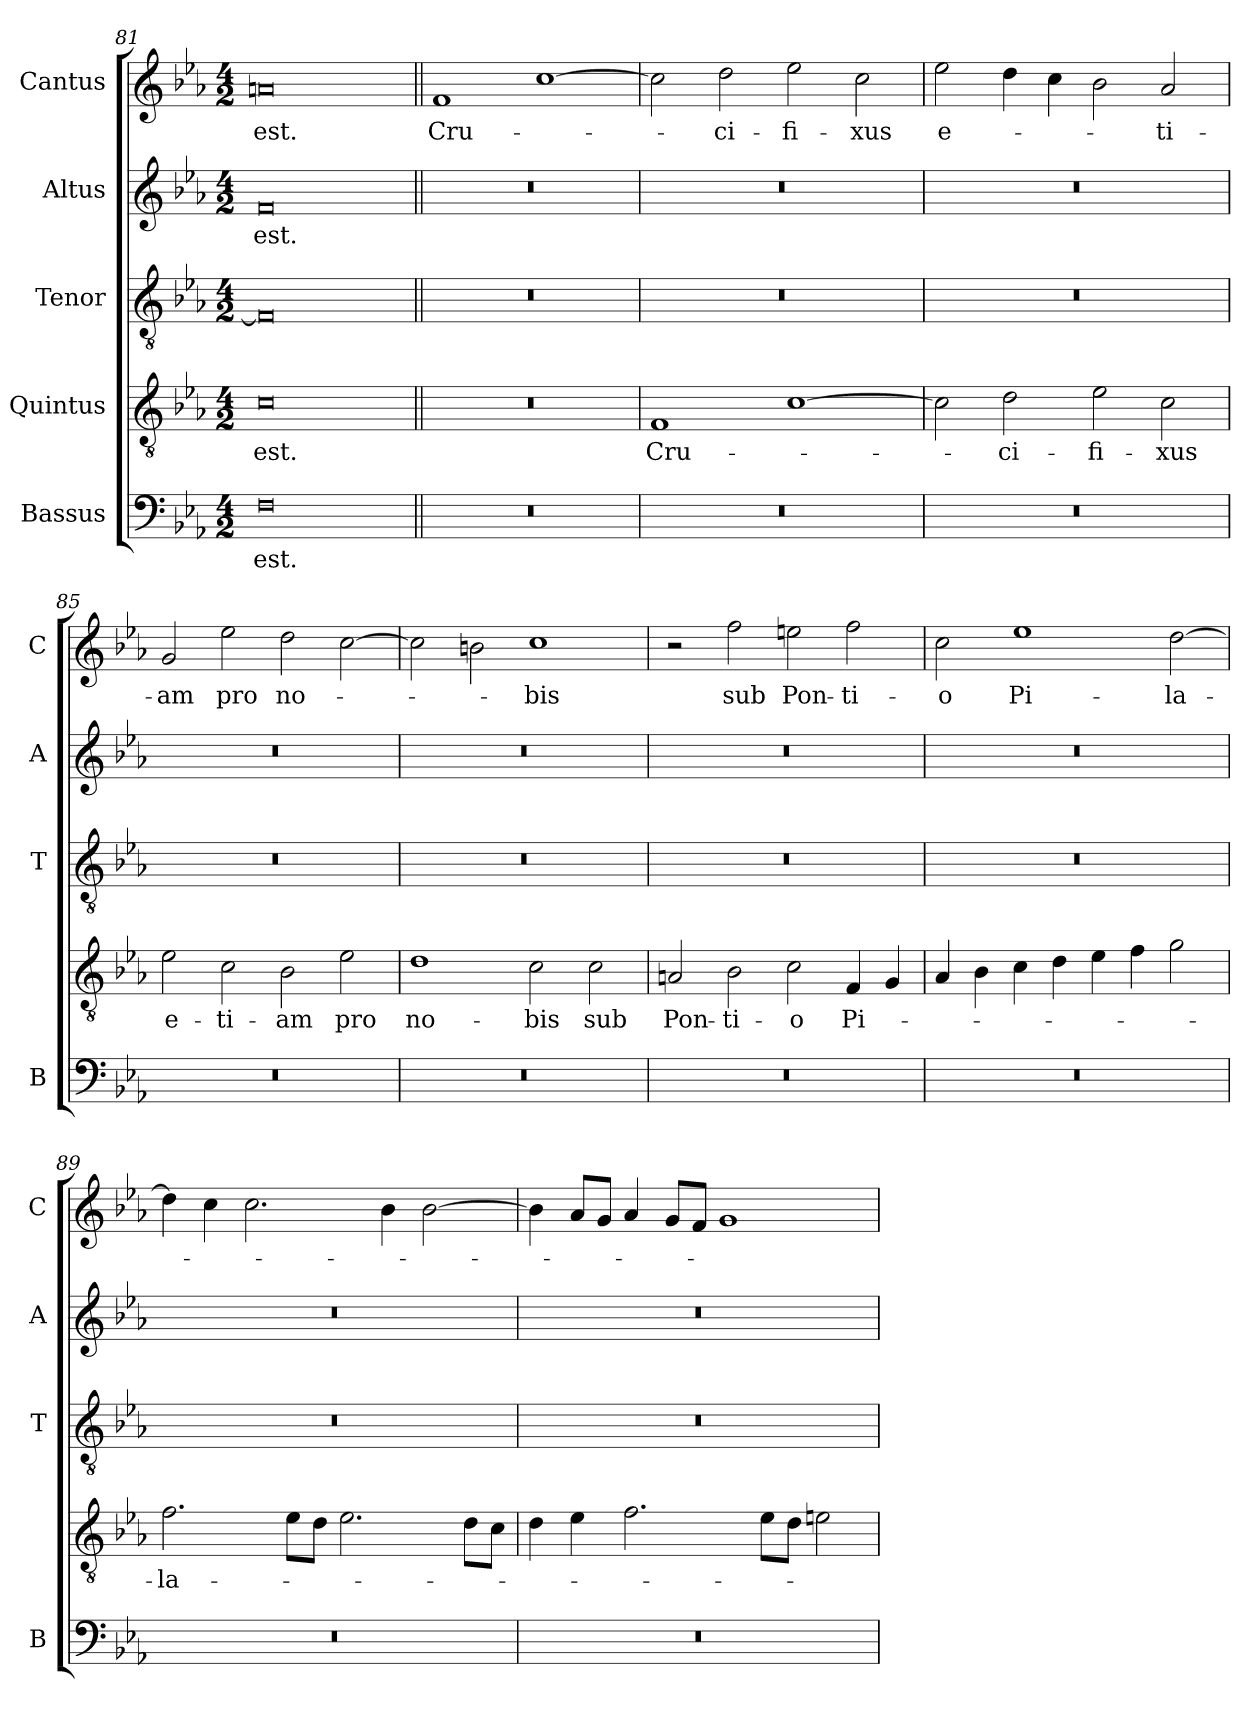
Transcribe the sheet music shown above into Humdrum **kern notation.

**kern	**text	**kern	**text	**kern	**text	**kern	**text	**kern	**text
*part5	*part5	*part4	*part4	*part3	*part3	*part2	*part2	*part1	*part1
*staff5	*staff5	*staff4	*staff4	*staff3	*staff3	*staff2	*staff2	*staff1	*staff1
*I"Bassus	*	*I"Quintus	*	*I"Tenor	*	*I"Altus	*	*I"Cantus	*
*I'B	*	*	*	*I'T	*	*I'A	*	*I'C	*
*clefF4	*	*clefGv2	*	*clefGv2	*	*clefG2	*	*clefG2	*
*k[b-e-a-]	*	*k[b-e-a-]	*	*k[b-e-a-]	*	*k[b-e-a-]	*	*k[b-e-a-]	*
*E-:	*	*E-:	*	*E-:	*	*E-:	*	*E-:	*
*M4/2	*	*M4/2	*	*M4/2	*	*M4/2	*	*M4/2	*
=81	=81	=81	=81	=81	=81	=81	=81	=81	=81
!	!LO:LY:b	!	!LO:LY:b	!	!	!	!LO:LY:b	!	!LO:LY:b
0F	est.	0c	est.	0F]	.	0f	est.	0an	est.
!!LO:LB:g=z
=82||	=82||	=82||	=82||	=82||	=82||	=82||	=82||	=82||	=82||
!	!	!	!	!	!	!	!	!	!LO:LY:b
0r	.	0r	.	0r	.	0r	.	1f	Cru-
.	.	.	.	.	.	.	.	[1cc	.
=83	=83	=83	=83	=83	=83	=83	=83	=83	=83
!	!	!	!LO:LY:b	!	!	!	!	!	!
0r	.	1F	Cru-	0r	.	0r	.	2cc\]	.
!	!	!	!	!	!	!	!	!	!LO:LY:b
.	.	.	.	.	.	.	.	2dd\	-ci-
!	!	!	!	!	!	!	!	!	!LO:LY:b
.	.	[1c	.	.	.	.	.	2ee-\	-fi-
!	!	!	!	!	!	!	!	!	!LO:LY:b
.	.	.	.	.	.	.	.	2cc\	-xus
=84	=84	=84	=84	=84	=84	=84	=84	=84	=84
!	!	!	!	!	!	!	!	!	!LO:LY:b
0r	.	2c\]	.	0r	.	0r	.	2ee-\	e-
!	!	!	!LO:LY:b	!	!	!	!	!	!
.	.	2d\	-ci-	.	.	.	.	4dd\	.
.	.	.	.	.	.	.	.	4cc\	.
!	!	!	!LO:LY:b	!	!	!	!	!	!
.	.	2e-\	-fi-	.	.	.	.	2b-\	.
!	!	!	!LO:LY:b	!	!	!	!	!	!LO:LY:b
.	.	2c\	-xus	.	.	.	.	2a-/	-ti-
=85	=85	=85	=85	=85	=85	=85	=85	=85	=85
!	!	!	!LO:LY:b	!	!	!	!	!	!LO:LY:b
0r	.	2e-\	e-	0r	.	0r	.	2g/	-am
!	!	!	!LO:LY:b	!	!	!	!	!	!LO:LY:b
.	.	2c\	-ti-	.	.	.	.	2ee-\	pro
!	!	!	!LO:LY:b	!	!	!	!	!	!LO:LY:b
.	.	2B-\	-am	.	.	.	.	2dd\	no-
!	!	!	!LO:LY:b	!	!	!	!	!	!
.	.	2e-\	pro	.	.	.	.	[2cc\	.
=86	=86	=86	=86	=86	=86	=86	=86	=86	=86
!	!	!	!LO:LY:b	!	!	!	!	!	!
0r	.	1d	no-	0r	.	0r	.	2cc\]	.
.	.	.	.	.	.	.	.	2bn\	.
!	!	!	!LO:LY:b	!	!	!	!	!	!LO:LY:b
.	.	2c\	-bis	.	.	.	.	1cc	-bis
!	!	!	!LO:LY:b	!	!	!	!	!	!
.	.	2c\	sub	.	.	.	.	.	.
!!LO:LB:g=z
=87	=87	=87	=87	=87	=87	=87	=87	=87	=87
!	!	!	!LO:LY:b	!	!	!	!	!	!
0r	.	2An/	Pon-	0r	.	0r	.	2r	.
!	!	!	!LO:LY:b	!	!	!	!	!	!LO:LY:b
.	.	2B-\	-ti-	.	.	.	.	2ff\	sub
!	!	!	!LO:LY:b	!	!	!	!	!	!LO:LY:b
.	.	2c\	-o	.	.	.	.	2een\	Pon-
!	!	!	!LO:LY:b	!	!	!	!	!	!LO:LY:b
.	.	4F/	Pi-	.	.	.	.	2ff\	-ti-
.	.	4G/	.	.	.	.	.	.	.
=88	=88	=88	=88	=88	=88	=88	=88	=88	=88
!	!	!	!	!	!	!	!	!	!LO:LY:b
0r	.	4A-/	.	0r	.	0r	.	2cc\	-o
.	.	4B-\	.	.	.	.	.	.	.
!	!	!	!	!	!	!	!	!	!LO:LY:b
.	.	4c\	.	.	.	.	.	1ee-	Pi-
.	.	4d\	.	.	.	.	.	.	.
.	.	4e-\	.	.	.	.	.	.	.
.	.	4f\	.	.	.	.	.	.	.
!	!	!	!	!	!	!	!	!	!LO:LY:b
.	.	2g\	.	.	.	.	.	[2dd\	-la-
=89	=89	=89	=89	=89	=89	=89	=89	=89	=89
!	!	!	!LO:LY:b	!	!	!	!	!	!
0r	.	2.f\	-la-	0r	.	0r	.	4dd\]	.
.	.	.	.	.	.	.	.	4cc\	.
.	.	.	.	.	.	.	.	2.cc\	.
.	.	8e-\L	.	.	.	.	.	.	.
.	.	8d\J	.	.	.	.	.	.	.
.	.	2.e-\	.	.	.	.	.	.	.
.	.	.	.	.	.	.	.	4b-\	.
.	.	.	.	.	.	.	.	[2b-\	.
.	.	8d\L	.	.	.	.	.	.	.
.	.	8c\J	.	.	.	.	.	.	.
=90	=90	=90	=90	=90	=90	=90	=90	=90	=90
0r	.	4d\	.	0r	.	0r	.	4b-\]	.
.	.	4e-\	.	.	.	.	.	8a-/L	.
.	.	.	.	.	.	.	.	8g/J	.
.	.	2.f\	.	.	.	.	.	4a-/	.
.	.	.	.	.	.	.	.	8g/L	.
.	.	.	.	.	.	.	.	8f/J	.
.	.	.	.	.	.	.	.	1g	.
.	.	8e-\L	.	.	.	.	.	.	.
.	.	8d\J	.	.	.	.	.	.	.
.	.	2en\	.	.	.	.	.	.	.
=	=	=	=	=	=	=	=	=	=
*-	*-	*-	*-	*-	*-	*-	*-	*-	*-
